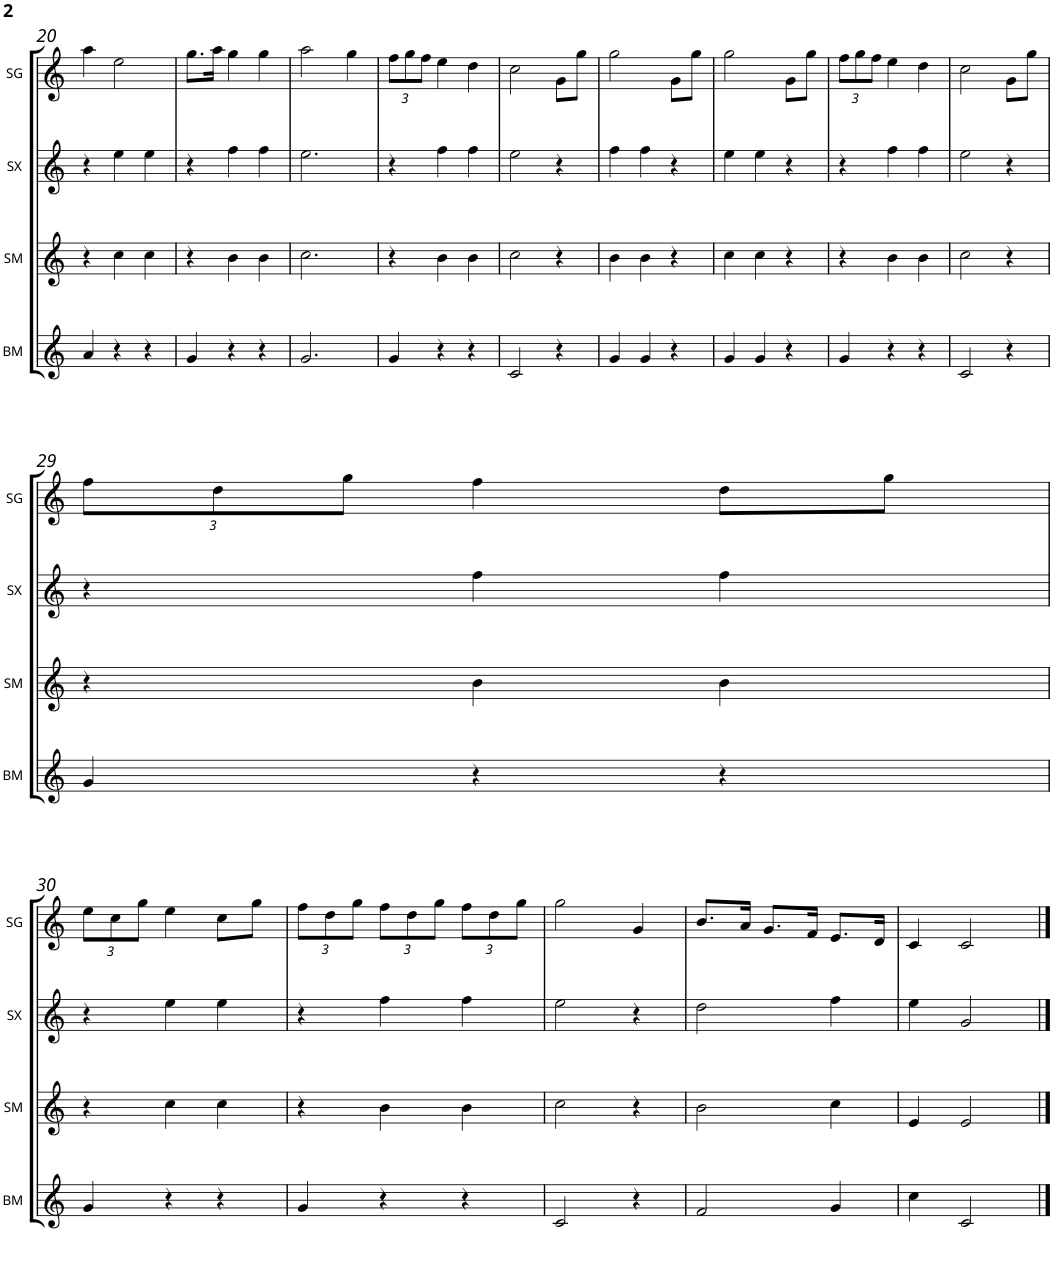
**kern	**kern	**kern	**kern
*part4	*part3	*part2	*part1
*staff4	*staff3	*staff2	*staff1
*I"Bass Metallophone	*I"Soprano Metallophone	*I"Soprano Xylophone	*I"Soprano Glockenspiel
*I'BM	*I'SM	*I'SX	*I'SG
!!LO:PB:g=z
*clefG2	*clefG2	*clefG2	*clefG2
*Trd7c12	*Trd-7c-12	*Trd-7c-12	*Trd-14c-24
*k[]	*k[]	*k[]	*k[]
*M3/4	*M3/4	*M3/4	*M3/4
=20	=20	=20	=20
4a/	4r	4r	4aa\
4r	4cc\	4ee\	2ee\
4r	4cc\	4ee\	.
=21	=21	=21	=21
4g/	4r	4r	8.gg\L
.	.	.	16aa\Jk
4r	4b\	4ff\	4gg\
4r	4b\	4ff\	4gg\
=22	=22	=22	=22
2.g/	2.cc\	2.ee\	2aa\
.	.	.	4gg\
=23	=23	=23	=23
*	*	*	*Xbrackettup
4g/	4r	4r	12ff\L
.	.	.	12gg\
.	.	.	12ff\J
4r	4b\	4ff\	4ee\
4r	4b\	4ff\	4dd\
=24	=24	=24	=24
2c/	2cc\	2ee\	2cc\
4r	4r	4r	8g\L
.	.	.	8gg\J
=25	=25	=25	=25
4g/	4b\	4ff\	2gg\
4g/	4b\	4ff\	.
4r	4r	4r	8g\L
.	.	.	8gg\J
=26	=26	=26	=26
4g/	4cc\	4ee\	2gg\
4g/	4cc\	4ee\	.
4r	4r	4r	8g\L
.	.	.	8gg\J
=27	=27	=27	=27
4g/	4r	4r	12ff\L
.	.	.	12gg\
.	.	.	12ff\J
4r	4b\	4ff\	4ee\
4r	4b\	4ff\	4dd\
=28	=28	=28	=28
2c/	2cc\	2ee\	2cc\
4r	4r	4r	8g\L
.	.	.	8gg\J
!!LO:LB:g=z
=29	=29	=29	=29
4g/	4r	4r	12ff\L
.	.	.	12dd\
.	.	.	12gg\J
4r	4b\	4ff\	4ff\
4r	4b\	4ff\	8dd\L
.	.	.	8gg\J
!!LO:LB:g=z
=30	=30	=30	=30
4g/	4r	4r	12ee\L
.	.	.	12cc\
.	.	.	12gg\J
4r	4cc\	4ee\	4ee\
4r	4cc\	4ee\	8cc\L
.	.	.	8gg\J
=31	=31	=31	=31
4g/	4r	4r	12ff\L
.	.	.	12dd\
.	.	.	12gg\J
4r	4b\	4ff\	12ff\L
.	.	.	12dd\
.	.	.	12gg\J
4r	4b\	4ff\	12ff\L
.	.	.	12dd\
.	.	.	12gg\J
=32	=32	=32	=32
2c/	2cc\	2ee\	2gg\
4r	4r	4r	4g/
=33	=33	=33	=33
2f/	2b\	2dd\	8.b/L
.	.	.	16a/Jk
.	.	.	8.g/L
.	.	.	16f/Jk
4g/	4cc\	4ff\	8.e/L
.	.	.	16d/Jk
=34	=34	=34	=34
4cc\	4e/	4ee\	4c/
2c/	2e/	2g/	2c/
==	==	==	==
*-	*-	*-	*-
